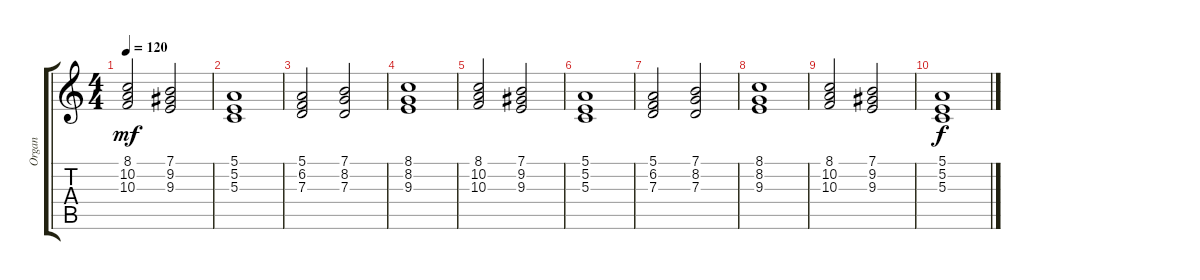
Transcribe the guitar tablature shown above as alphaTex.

\track ("Organ" "Organ") {instrument churchorgan}
\staff {score tabs}
\tuning (E4 B3 G3 D3 A2 E2) {hide}
\ts (4 4)
\tempo 120
\clef g2
\ks c
(8.1 10.2 10.3).2{dy mf} (7.1 9.2 9.3).2 |
(5.1 5.2 5.3).1 |
(5.1 6.2 7.3).2 (7.1 8.2 7.3).2 |
(8.1 8.2 9.3).1 |
(8.1 10.2 10.3).2 (7.1 9.2 9.3).2 |
(5.1 5.2 5.3).1 |
(5.1 6.2 7.3).2 (7.1 8.2 7.3).2 |
(8.1 8.2 9.3).1 |
(8.1 10.2 10.3).2 (7.1 9.2 9.3).2 |
(5.1 5.2 5.3).1{dy f}
